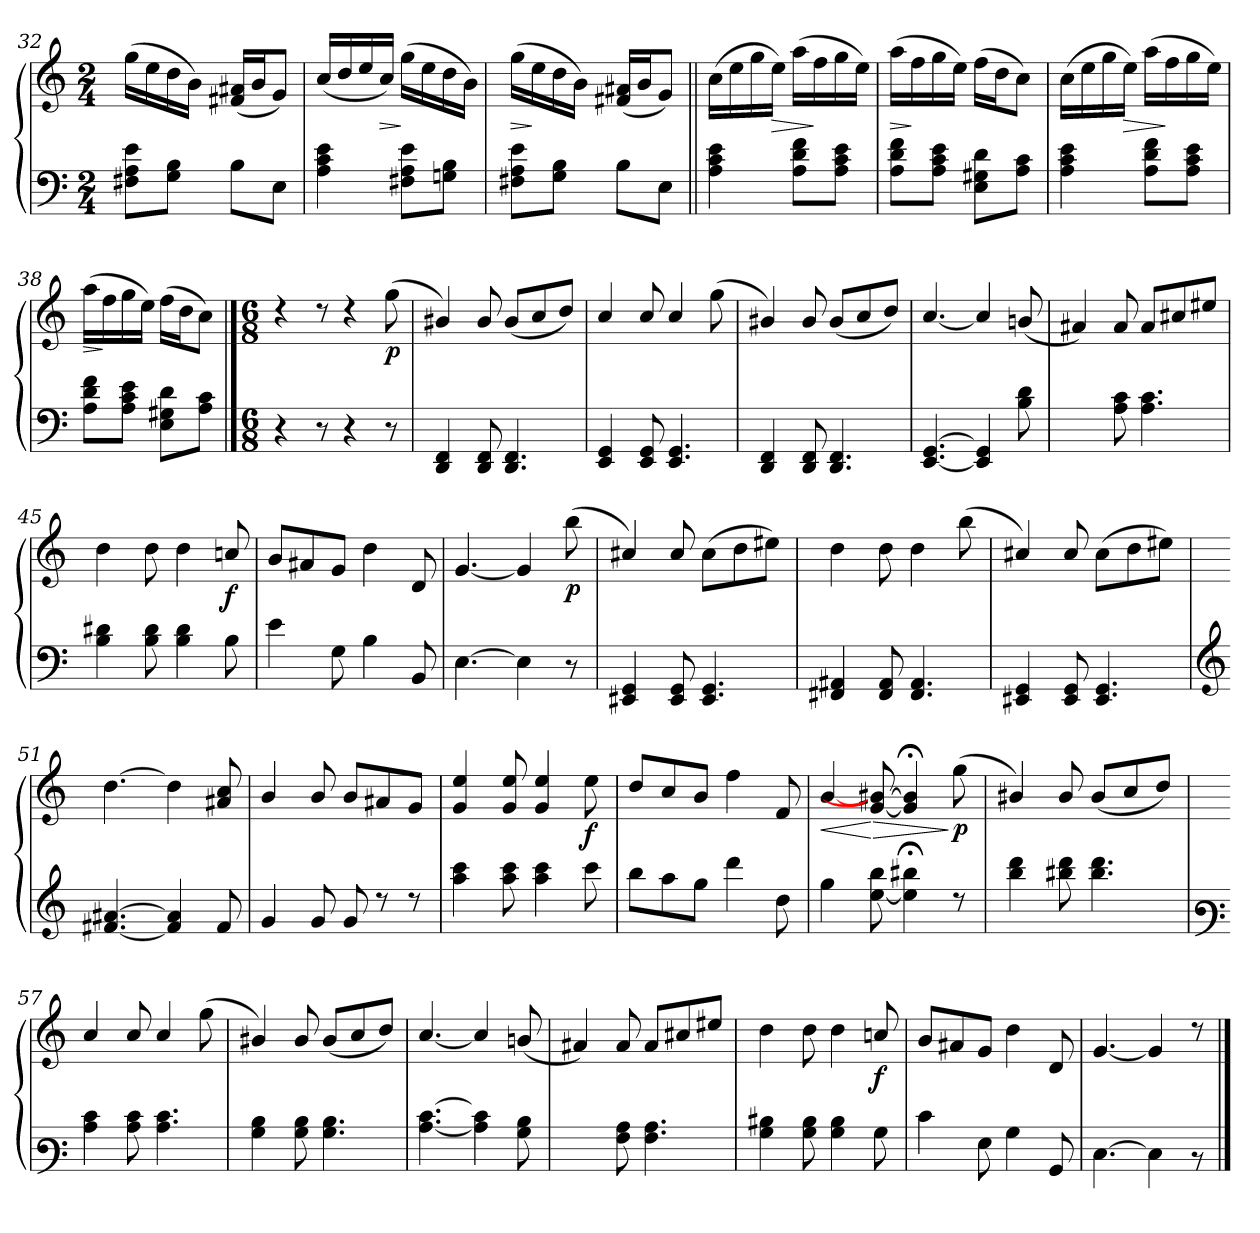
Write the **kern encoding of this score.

**kern	**kern	**dynam
*part1	*part1	*part1
*staff2	*staff1	*staff1/2
*clefF4	*clefG3	*
*M2/4	*M2/4	*
=32	=32	=32
8F#X\ 8A\ 8e\L	(>16ee\LL	.
.	16cc\	.
8G\ 8B\J	16b\	.
.	16g\JJ)	.
8B\L	(<16d#X/ 16f#X/LL	.
.	16g/J	.
8E\J	8e/J)	.
!!LO:PB:g=z
=33	=33	=33
4A\ 4c\ 4e\	(>16a/LL	.
.	16b/	.
.	16cc/	.
!	!	!LO:HP:b
.	16a/JJ)	>
8F#X\ 8A\ 8e\L	(>16ee\LL	]
.	16cc\	.
8Gn\ 8B\J	16b\	.
.	16g\JJ)	.
=34	=34	=34
!	!	!LO:HP:b
8F#X\ 8A\ 8e\L	(>16ee\LL	>
.	16cc\	]
8G\ 8B\J	16b\	.
.	16g\JJ)	.
8B\L	(<16d#X/ 16f#X/KL	.
.	16g/k	.
8E\J	8e/J)	.
=35||	=35||	=35||
4A\ 4c\ 4e\	(>16a\LL	.
.	16cc\	.
.	16ee\	.
!	!	!LO:HP:b
.	16cc\JJ)	>
8A\ 8d\ 8f\L	(>16ff\LL	.
.	16dd\	]
8A\ 8c\ 8e\J	16ee\	.
.	16cc\JJ)	.
=36	=36	=36
!	!	!LO:HP:b
8A\ 8d\ 8f\L	(>16ff\LL	>
.	16dd\	]
8A\ 8c\ 8e\J	16ee\	.
.	16cc\JJ)	.
8E\ 8G#X\ 8d\L	(>16dd\KL	.
.	16b\k	.
8A\ 8c\J	8a\J)	.
=37	=37	=37
4A\ 4c\ 4e\	(>16a\LL	.
.	16cc\	.
.	16ee\	.
!	!	!LO:HP:b
.	16cc\JJ)	>
8A\ 8d\ 8f\L	(>16ff\LL	.
.	16dd\	]
8A\ 8c\ 8e\J	16ee\	.
.	16cc\JJ)	.
=38	=38	=38
!	!	!LO:HP:b
8A\ 8d\ 8f\L	(>16ff\LL	>
.	16dd\	]
8A\ 8c\ 8e\J	16ee\	.
.	16cc\JJ)	.
8E\ 8G#X\ 8d\L	(>16dd\KL	.
.	16b\k	.
8A\ 8c\J	8a\J)	.
!!LO:LB:g=z
==39	==39	==39
*M6/8	*M6/8	*
4r	4rb	.
8r	8rb	.
4r	4rb	.
!	!	!LO:DY:b
8r	(>8ee\	p
=40	=40	=40
4DD/ 4FF/	4g#X/)	.
8DD/ 8FF/	8g#/	.
4.DD/ 4.FF/	(<8g#/L	.
.	8a/	.
.	8b/J)	.
=41	=41	=41
4EE/ 4GG/	4a/	.
8EE/ 8GG/	8a/	.
4.EE/ 4.GG/	4a/	.
.	(>8ee\	.
=42	=42	=42
4DD/ 4FF/	4g#X/)	.
8DD/ 8FF/	8g#/	.
4.DD/ 4.FF/	(<8g#/L	.
.	8a/	.
.	8b/J)	.
=43	=43	=43
[<4.EE/ [>4.GG/	[<4.a/	.
4EE/] 4GG/]	4a/]	.
8B\ 8d\	(<8gn/	.
=44	=44	=44
4ryy	4f#X/)	.
8A\ 8c\	8f#/	.
4.A\ 4.c\	8f#/L	.
.	8a#X/	.
.	8cc#X/J	.
!!LO:LB:g=z
=45	=45	=45
4B\ 4d#X\	4b\	.
8B\ 8d#\	8b\	.
4B\ 4d#\	4b\	.
!	!	!LO:DY:b
8B\	8an/	f
=46	=46	=46
4e\	8g/L	.
.	8f#X/	.
8G\	8e/J	.
4B\	4b\	.
8BB/	8B/	.
=47	=47	=47
[>4.E\	[<4.e/	.
4E\]	4e/]	.
!	!	!LO:DY:b
8r	(>8gg\	p
=48	=48	=48
4EE#X/ 4GG/	4a#X/)	.
8EE#/ 8GG/	8a#/	.
4.EE#/ 4.GG/	(>8a#\L	.
.	8b\	.
.	8cc#X\J)	.
=49	=49	=49
4FF#X/ 4AA#X/	4b\	.
8FF#/ 8AA#/	8b\	.
4.FF#/ 4.AA#/	4b\	.
.	(>8gg\	.
=50	=50	=50
4EE#X/ 4GG/	4a#X/)	.
8EE#/ 8GG/	8a#/	.
4.EE#/ 4.GG/	(>8a#\L	.
.	8b\	.
.	8cc#X\J)	.
!!LO:LB:g=z
=51	=51	=51
*clefG3	*	*
[<4.d#X/ [>4.f#X/	[>4.b\	.
4d#/] 4f#/]	4b\]	.
8d#/	8f#X/ 8a/	.
=52	=52	=52
4e/	4g/	.
8e/	8g/	.
8e/	8g/L	.
8rb	8f#X/	.
8rb	8e/J	.
=53	=53	=53
4ff\ 4aa\	4e/ 4cc/	.
8ff\ 8aa\	8e/ 8cc/	.
4ff\ 4aa\	4e/ 4cc/	.
!	!	!LO:DY:b
8aa\	8cc\	f
=54	=54	=54
8gg\L	8b/L	.
8ff\	8a/	.
8ee\J	8g/J	.
4bb\	4dd\	.
8b\	8d/	.
=55	=55	=55
!	!	!LO:HP:b
4ee\	[>4g/	<
!	!	!LO:HP:n=1:b
[<8cc\ 8gg\	[<8e/ 8g#X/_>	[ >
4cc\];< 4gg#\;<	4e/];< 4g#/];<	.
!	!	!LO:DY:n=1:b
8rb	(>8ee\	] p
=56	=56	=56
4gg\ 4bb\	4g#X/)	.
8gg#\ 8bb\	8g#/	.
4.gg#\ 4.bb\	(<8g#/L	.
.	8a/	.
.	8b/J)	.
!!LO:LB:g=z
=57	=57	=57
*clefF3	*	*
4c\ 4e\	4a/	.
8c\ 8e\	8a/	.
4.c\ 4.e\	4a/	.
.	(>8ee\	.
=58	=58	=58
4B\ 4d\	4g#X/)	.
8B\ 8d\	8g#/	.
4.B\ 4.d\	(<8g#/L	.
.	8a/	.
.	8b/J)	.
=59	=59	=59
[<4.c\ [>4.e\	[<4.a/	.
4c\] 4e\]	4a/]	.
8B\ 8d\	(<8gn/	.
=60	=60	=60
4ryy	4f#X/)	.
8A\ 8c\	8f#/	.
4.A\ 4.c\	8f#/L	.
.	8a#X/	.
.	8cc#X/J	.
=61	=61	=61
4B\ 4d#X\	4b\	.
8B\ 8d#\	8b\	.
4B\ 4d#\	4b\	.
!	!	!LO:DY:b
8B\	8an/	f
=62	=62	=62
4e\	8g/L	.
.	8f#X/	.
8G\	8e/J	.
4B\	4b\	.
8BB/	8B/	.
=63	=63	=63
[>4.E\	[<4.e/	.
4E\]	4e/]	.
8rD	8rb	.
==	==	==
*-	*-	*-
